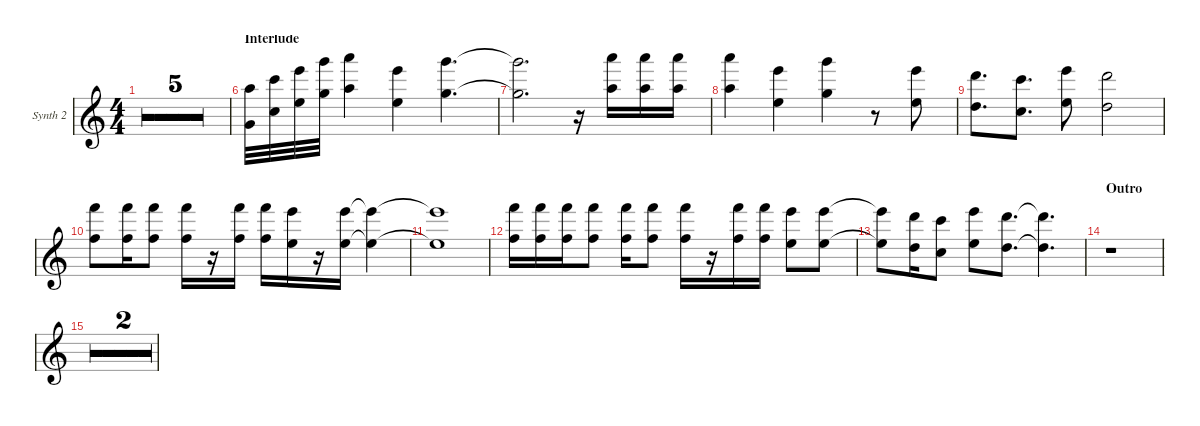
\defaultSystemsLayout 4
\hideDynamics
\bracketExtendMode groupsimilarinstruments
\firstSystemTrackNameOrientation horizontal
\otherSystemsTrackNameOrientation horizontal
\track ("Synth 2" "Synth 2") {multiBarRest instrument overdrivenguitar}
\staff {score}
\tuning (E4 B3 G3 D3 A2 E2)
\ts (4 4)
\tempo 79
\clef g2
\ks c
r.1{dy f} |
r.1 |
r.1 |
r.1 |
r.1 |
\section ("" "Interlude")
(0.3 5.1).32 (1.2 8.1).32 (0.1 17.2).32 (3.1 20.2).32 (5.1 22.2).4 (5.2 12.1).4 (3.1 20.2).4{d} |
(3.1{t} 20.2{t}).2{d} r.16 (5.1 22.2).16 (5.1 22.2).16 (5.1 22.2).16 |
(5.1 22.2).4 (5.2 12.1).4 (3.1 20.2).4 r.8 (0.1 17.2).8 |
(3.2 10.1).8{d} (1.2 8.1).8{d} (0.1 17.2).8 (3.2 10.1).2 |
(1.1 18.2).8 (1.1 18.2).16 (1.1 18.2).8 (1.1 18.2).16 r.16 (1.1 18.2).16 (1.1 18.2).16 (0.1 17.2).16 r.16 (0.1 17.2).16 (0.1{t} 17.2{t}).4 |
(0.1{t} 17.2{t}).1 |
(1.1 18.2).16 (1.1 18.2).16 (1.1 18.2).16 (1.1 18.2).8 (1.1 18.2).16 (1.1 18.2).8 (1.1 18.2).16 r.16 (1.1 18.2).16 (1.1 18.2).16 (0.1 17.2).8 (0.1 17.2).8 |
(0.1{t} 17.2{t}).8 (3.2 10.1).16 (1.2 8.1).8 (0.1 17.2).8 (3.2 10.1).8{d} (3.2{t} 10.1{t}).4{d} |
\section ("" "Outro")
r.1 |
r.1 |
r.1
